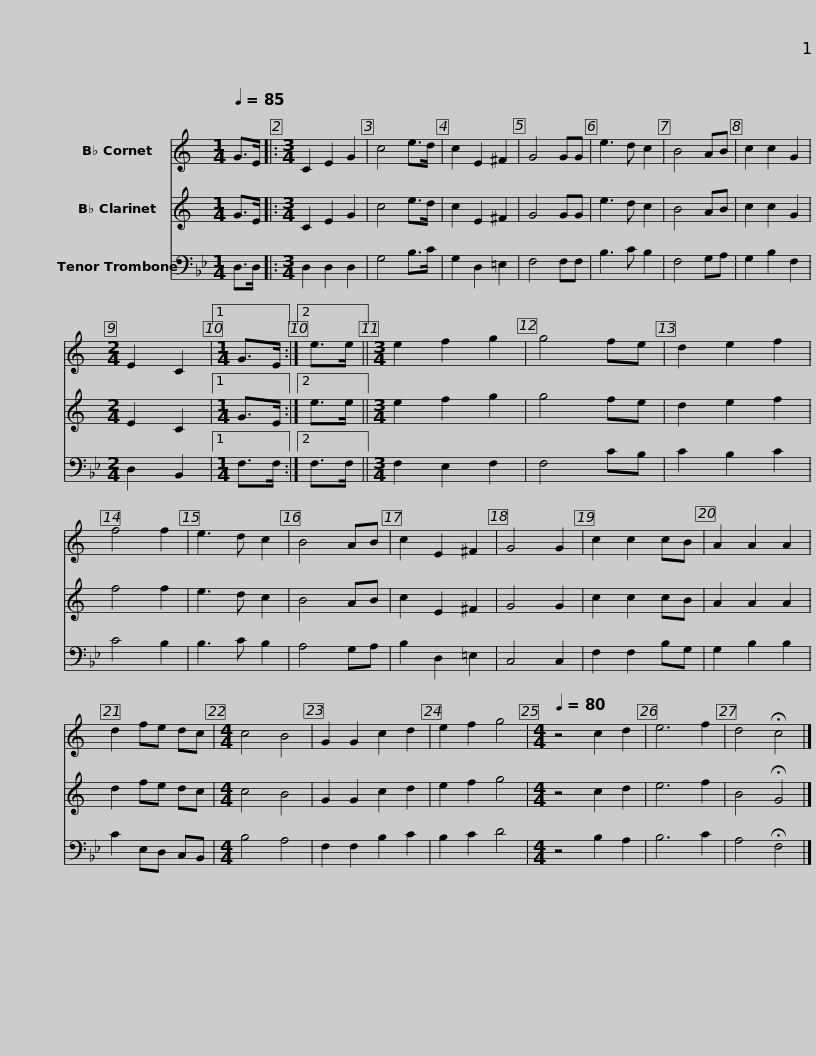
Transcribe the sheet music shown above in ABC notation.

X:1
%%score 1 2 3
L:1/8
Q:1/4=85
M:1/4
I:linebreak $
K:Bb
V:1 treble transpose=-2
V:2 treble transpose=-2
V:3 bass
V:1
[K:C] G>E |:[M:3/4] C2 E2 G2 | c4 e>d | c2 E2 ^F2 | G4 GG | %5
 e3 d c2 | B4 AB | c2 c2 G2 |[M:2/4] E2 C2 |1[M:1/4] G>E :|2 %10
 e>e ||[M:3/4] e2 f2 g2 | g4 fe |$ d2 e2 f2 | f4 f2 | %15
 e3 d c2 | B4 AB | c2 E2 ^F2 | G4 G2 | c2 c2 cB | %20
 A2 A2 A2 | d2 fe dc |[M:4/4] c4 B4 | G2 G2 c2 d2 | e2 f2 g4 | %25
[M:4/4][Q:1/4=80] z4 c2 d2 | e6 f2 |$ d4 !fermata!c4 |] %28
V:2
[K:C] G>E |:[M:3/4] C2 E2 G2 | c4 e>d | c2 E2 ^F2 | G4 GG | %5
 e3 d c2 | B4 AB | c2 c2 G2 |[M:2/4] E2 C2 |1[M:1/4] G>E :|2 %10
 e>e ||[M:3/4] e2 f2 g2 | g4 fe |$ d2 e2 f2 | f4 f2 | %15
 e3 d c2 | B4 AB | c2 E2 ^F2 | G4 G2 | c2 c2 cB | %20
 A2 A2 A2 | d2 fe dc |[M:4/4] c4 B4 | G2 G2 c2 d2 | e2 f2 g4 | %25
[M:4/4] z4 c2 d2 | e6 f2 |$ B4 !fermata!G4 |] %28
V:3
 D,>D, |:[M:3/4] D,2 D,2 D,2 | G,4 B,>C | G,2 D,2 =E,2 | F,4 F,F, | %5
 B,3 C B,2 | F,4 G,A, | G,2 B,2 F,2 |[M:2/4] D,2 B,,2 |1[M:1/4] F,>F, :|2 %10
 F,>F, ||[M:3/4] F,2 E,2 F,2 | F,4 CB, |$ C2 B,2 C2 | C4 B,2 | %15
 B,3 C B,2 | A,4 G,A, | B,2 D,2 =E,2 | C,4 C,2 | F,2 F,2 B,G, | %20
 G,2 B,2 B,2 | C2 E,D, C,B,, |[M:4/4] B,4 A,4 | F,2 F,2 B,2 C2 | B,2 C2 D4 | %25
[M:4/4] z4 B,2 A,2 | B,6 C2 |$ A,4 !fermata!F,4 |] %28
